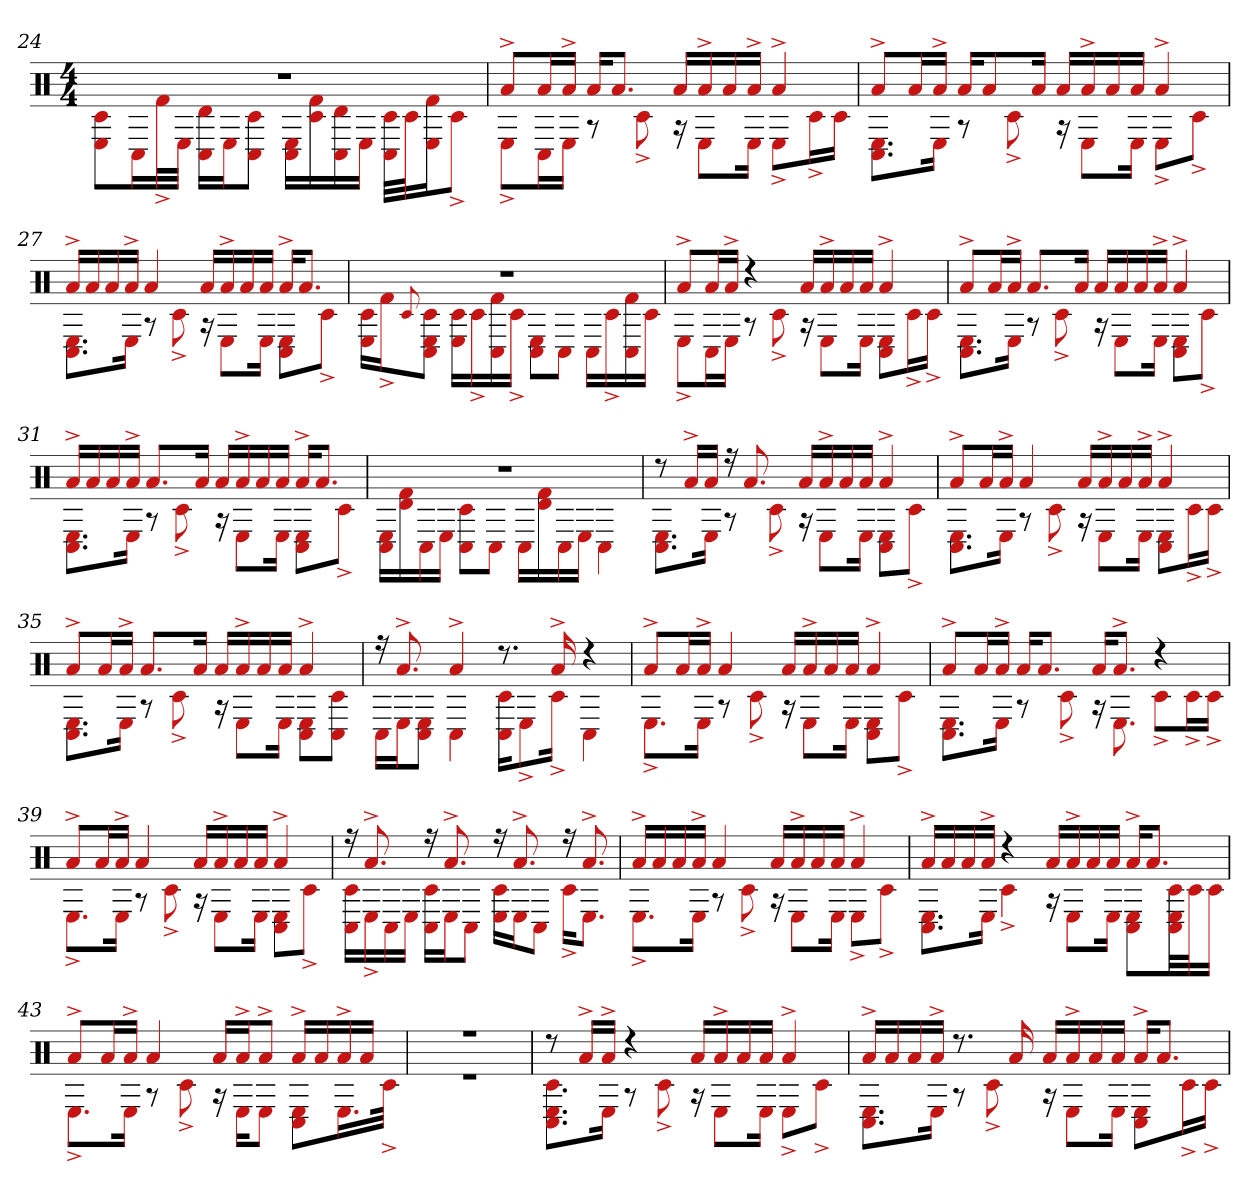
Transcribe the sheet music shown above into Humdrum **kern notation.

**kern
*part1
*staff1
*clefX
*k[]
*M4/4
=24
*^
1r	8c# 8EL
.	16C#L
.	32f#^L
.	32EJJJ
.	16C# 16dLL
.	16EJ
.	8C# 8c#J
.	16C# 16ELL
.	16c# 16f#
.	16C# 16d
.	16EJJ
.	32c# 32C#LLL
.	32c#J
.	16f# 16EJ
.	8c#^J
=25	=25
8a^L	8E^L
16aL	16C#L
16a^JJ	16EJJ
16aKL	8r
8.aJ	.
.	8c#^
16aLL	16r
16a^	8EL
16a	.
16a^JJ	16EJk
4a^	8E^L
.	16c#^L
.	16c#JJ
=26	=26
8a^L	8.C# 8.EL
16aL	.
16a^JJ	16EJk
16aKL	8r
8a	.
.	8c#^
16aJk	.
16aLL	16r
16a^	8EL
16a	.
16aJJ	16EJk
4a^	8E^L
.	8c#^J
=27	=27
16a^LL	8.C# 8.EL
16a	.
16a	.
16a^JJ	16EJk
4a	8r
.	8c#^
16aLL	16r
16a^	8EL
16a	.
16aJJ	16EJk
16a^KL	8C# 8EL
8.aJ	.
.	8c#^J
=28	=28
1r	16E 16c#LL
.	16f#^J
.	8qqc#
.	8C# 8E 8c#J
.	16c# 16ELL
.	16c#^
.	16C# 16f#
.	16c#^JJ
.	8C# 8EL
.	8C#J
.	16C#LL
.	16c#^
.	16C# 16f#
.	16c#JJ
=29	=29
8a^L	8E^L
16aL	16C#L
16a^JJ	16EJJ
4r	8r
.	8c#^
16aLL	16r
16a^	8EL
16a	.
16aJJ	16EJk
4a^	8C# 8EL
.	16c#^L
.	16c#^JJ
=30	=30
8a^L	8.C# 8.EL
16aL	.
16a^JJ	16EJk
8.aL	8r
.	8c#^
16aJk	.
16aLL	16r
16a	8EL
16a	.
16a^JJ	16EJk
4a^	8C# 8EL
.	8c#^J
=31	=31
16a^LL	8.C# 8.EL
16a	.
16a	.
16a^JJ	16EJk
8.aL	8r
.	8c#^
16aJk	.
16aLL	16r
16a^	8EL
16a	.
16aJJ	16EJk
16a^KL	8E 8C#L
8.aJ	.
.	8c#^J
=32	=32
1r	16C# 16ELL
.	16d 16f#
.	16C#
.	16EJJ
.	8C# 8c#L
.	8C#J
.	16C#LL
.	16d 16f#
.	16C#
.	16EJJ
.	4C#
=33	=33
8r	8.C# 8.EL
16a^LL	.
16aJJ	16EJk
16r	8r
8.a	.
.	8c#^
16aLL	16r
16a^	8EL
16a	.
16aJJ	16EJk
4a^	8C# 8EL
.	8c#^J
=34	=34
8a^L	8.C# 8.EL
16aL	.
16a^JJ	16EJk
4a	8r
.	8c#^
16aLL	16r
16a^	8EL
16a	.
16a^JJ	16EJk
4a^	8E 8C#L
.	16c#^L
.	16c#^JJ
=35	=35
8a^L	8.C# 8.EL
16aL	.
16a^JJ	16EJk
8.aL	8r
.	8c#^
16aJk	.
16aLL	16r
16a^	8EL
16a	.
16aJJ	16EJk
4a^	8C# 8EL
.	8C# 8c#J
=36	=36
16r	16C#LL
8.a^	16EJ
.	8C# 8EJ
4a^	4C#
8.r	16C# 16c#KL
.	8E^
16a^	16c#^Jk
4r	4C#
=37	=37
8a^L	8.E^L
16aL	.
16a^JJ	16EJk
4a	8r
.	8c#^
16aLL	16r
16a^	8EL
16a	.
16aJJ	16EJk
4a^	8C# 8EL
.	8c#^J
=38	=38
8a^L	8.C# 8.EL
16aL	.
16a^JJ	16EJk
16aKL	8r
8.aJ	.
.	8c#^
16aKL	16r
8.a^J	8.E
4r	8c#^L
.	16c#^L
.	16c#^JJ
=39	=39
8a^L	8.E^L
16aL	.
16a^JJ	16EJk
4a	8r
.	8c#^
16aLL	16r
16a^	8EL
16a	.
16aJJ	16EJk
4a^	8C# 8EL
.	8c#^J
=40	=40
16r	16C# 16c#LL
8.a^	16E^
.	16C#
.	16EJJ
16r	16C# 16c#LL
8.a^	16EJ
.	8C#J
16r	16E 16c#LL
8.a^	16EJ
.	8C#J
16r	16c#^KL
8.a^	8.EJ
=41	=41
16a^LL	8.E^L
16a	.
16a	.
16a^JJ	16EJk
4a	8r
.	8c#^
16aLL	16r
16a^	8EL
16a	.
16aJJ	16EJk
4a^	8E^L
.	8c#^J
=42	=42
16a^LL	8.C# 8.EL
16a	.
16a	.
16a^JJ	16EJk
4r	4c#^
16aLL	16r
16a^	8EL
16a	.
16aJJ	16EJk
16a^KL	8C# 8EL
8.aJ	.
.	32C# 32E 32c#LL
.	32c#J
.	16c#JJ
=43	=43
8a^L	8.E^L
16aL	.
16a^JJ	16EJk
4a	8r
.	8c#^
16aLL	16r
16a^J	16EKL
8a^J	8EJ
16a^LL	8C# 8EL
16a	.
16a^	16.EL
16aJJ	.
.	32c#^JJk
=44	=44
1r	1r
=45	=45
8r	8.c# 8.E 8.C#L
16a^LL	.
16a^JJ	16EJk
4r	8r
.	8c#^
16aLL	16r
16a^	8EL
16a	.
16aJJ	16EJk
4a^	8E^L
.	8c#^J
=46	=46
16a^LL	8.E 8.C#L
16a	.
16a	.
16a^JJ	16EJk
8.r	8r
.	8c#^
16a	.
16aLL	16r
16a^	8EL
16a	.
16aJJ	16EJk
16a^KL	8E 8C#L
8.aJ	.
.	16c#^L
.	16c#^JJ
*v	*v
=
*-
